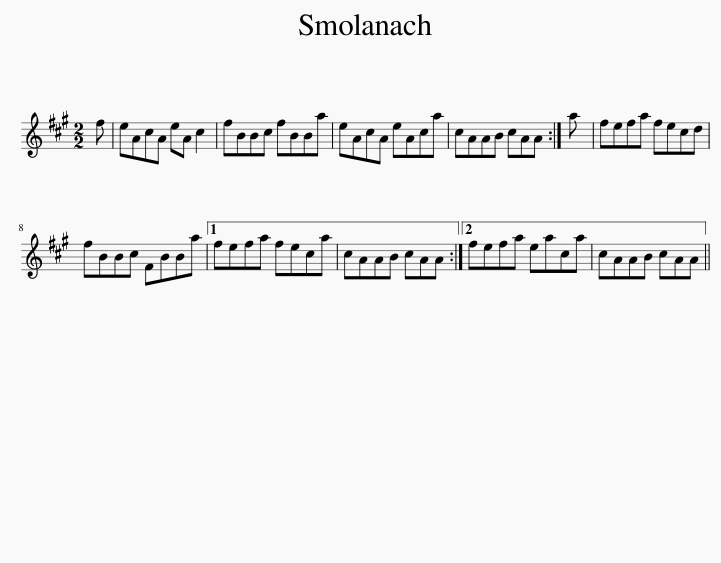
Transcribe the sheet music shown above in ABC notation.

X:1
L:1/8
M:2/2
I:linebreak $
K:A
V:1 treble
V:1
 f | eAcA eA c2 | fBBc fBBa | eAcA eAca | cAAB cAA :| %5
 a | fefa fecd |$ fBBc FBBa |1 fefa feca | cAAB cAA :|2 %10
 fefa eaca | cAAB cAA || %12
